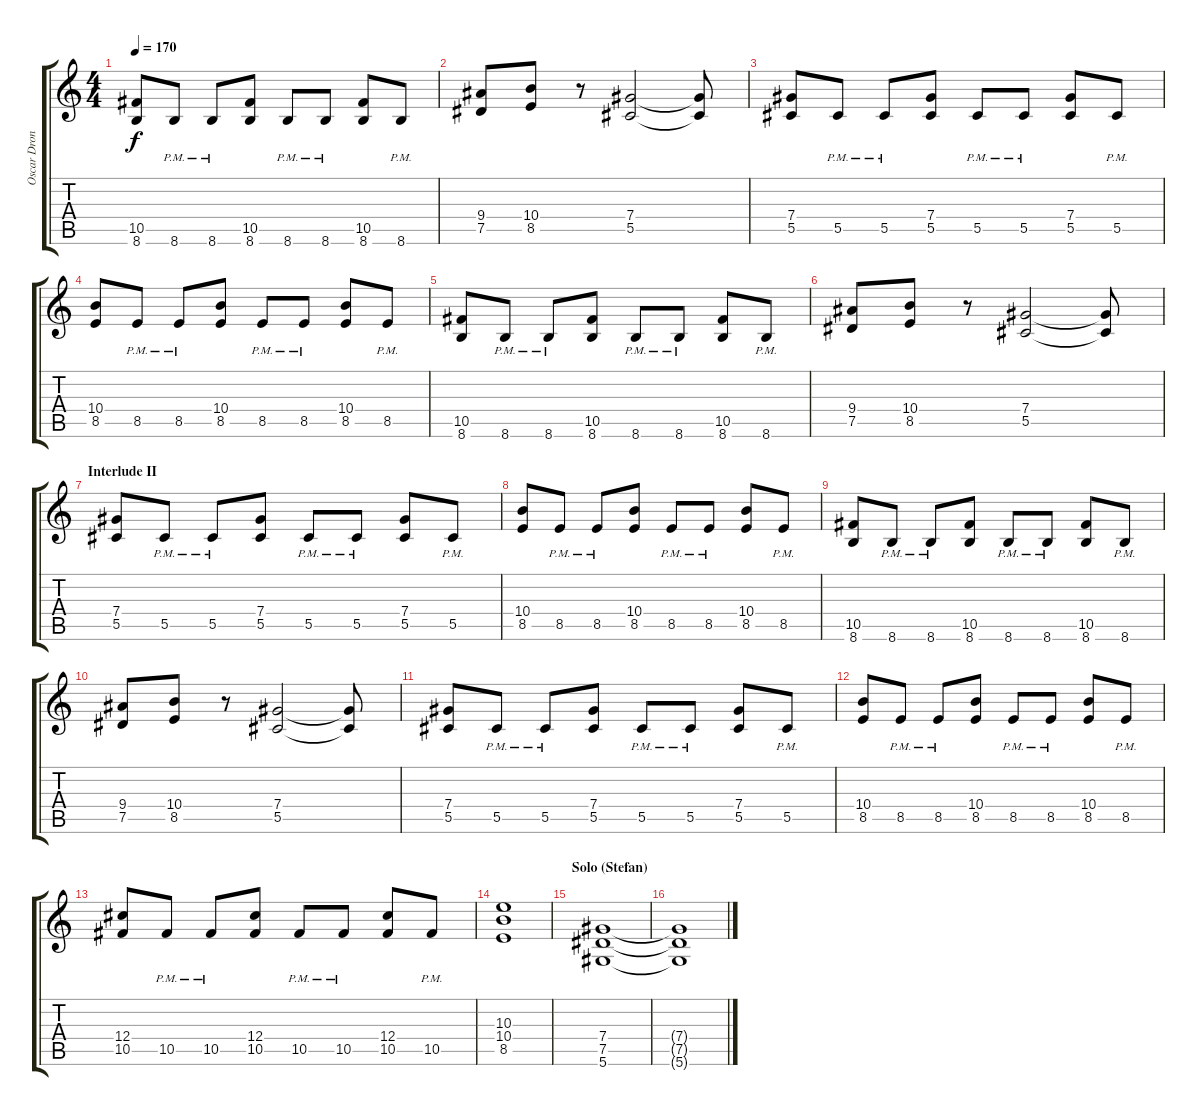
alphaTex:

\track ("Oscar Dronjak" "Oscar Dron") {instrument distortionguitar}
\staff {score tabs}
\tuning (Eb4 Bb3 Gb3 Db3 Ab2 Eb2) {hide}
\ts (4 4)
\tempo 170
\clef g2
\ks c
(10.5 8.6).8{dy f} 8.6{pm}.8 8.6{pm}.8 (10.5 8.6).8 8.6{pm}.8 8.6{pm}.8 (10.5 8.6).8 8.6{pm}.8 |
(9.4 7.5).8 (10.4 8.5).8 r.8 (7.4 5.5).2 (7.4{t} 5.5{t}).8 |
(7.4 5.5).8{volume 10 instrument distortionguitar} 5.5{pm}.8 5.5{pm}.8 (7.4 5.5).8 5.5{pm}.8 5.5{pm}.8 (7.4 5.5).8 5.5{pm}.8 |
(10.4 8.5).8 8.5{pm}.8 8.5{pm}.8 (10.4 8.5).8 8.5{pm}.8 8.5{pm}.8 (10.4 8.5).8 8.5{pm}.8 |
(10.5 8.6).8 8.6{pm}.8 8.6{pm}.8 (10.5 8.6).8 8.6{pm}.8 8.6{pm}.8 (10.5 8.6).8 8.6{pm}.8 |
(9.4 7.5).8 (10.4 8.5).8 r.8 (7.4 5.5).2 (7.4{t} 5.5{t}).8 |
\section ("" "Interlude II")
(7.4 5.5).8{volume 10 instrument distortionguitar} 5.5{pm}.8 5.5{pm}.8 (7.4 5.5).8 5.5{pm}.8 5.5{pm}.8 (7.4 5.5).8 5.5{pm}.8 |
(10.4 8.5).8 8.5{pm}.8 8.5{pm}.8 (10.4 8.5).8 8.5{pm}.8 8.5{pm}.8 (10.4 8.5).8 8.5{pm}.8 |
(10.5 8.6).8 8.6{pm}.8 8.6{pm}.8 (10.5 8.6).8 8.6{pm}.8 8.6{pm}.8 (10.5 8.6).8 8.6{pm}.8 |
(9.4 7.5).8 (10.4 8.5).8 r.8 (7.4 5.5).2 (7.4{t} 5.5{t}).8 |
(7.4 5.5).8{volume 10 instrument distortionguitar} 5.5{pm}.8 5.5{pm}.8 (7.4 5.5).8 5.5{pm}.8 5.5{pm}.8 (7.4 5.5).8 5.5{pm}.8 |
(10.4 8.5).8 8.5{pm}.8 8.5{pm}.8 (10.4 8.5).8 8.5{pm}.8 8.5{pm}.8 (10.4 8.5).8 8.5{pm}.8 |
(12.4 10.5).8{volume 10 instrument distortionguitar} 10.5{pm}.8 10.5{pm}.8 (12.4 10.5).8 10.5{pm}.8 10.5{pm}.8 (12.4 10.5).8 10.5{pm}.8 |
(10.3 10.4 8.5).1 |
\section ("" "Solo (Stefan)")
(7.4 7.5 5.6).1 |
(7.4{t} 7.5{t} 5.6{t}).1
